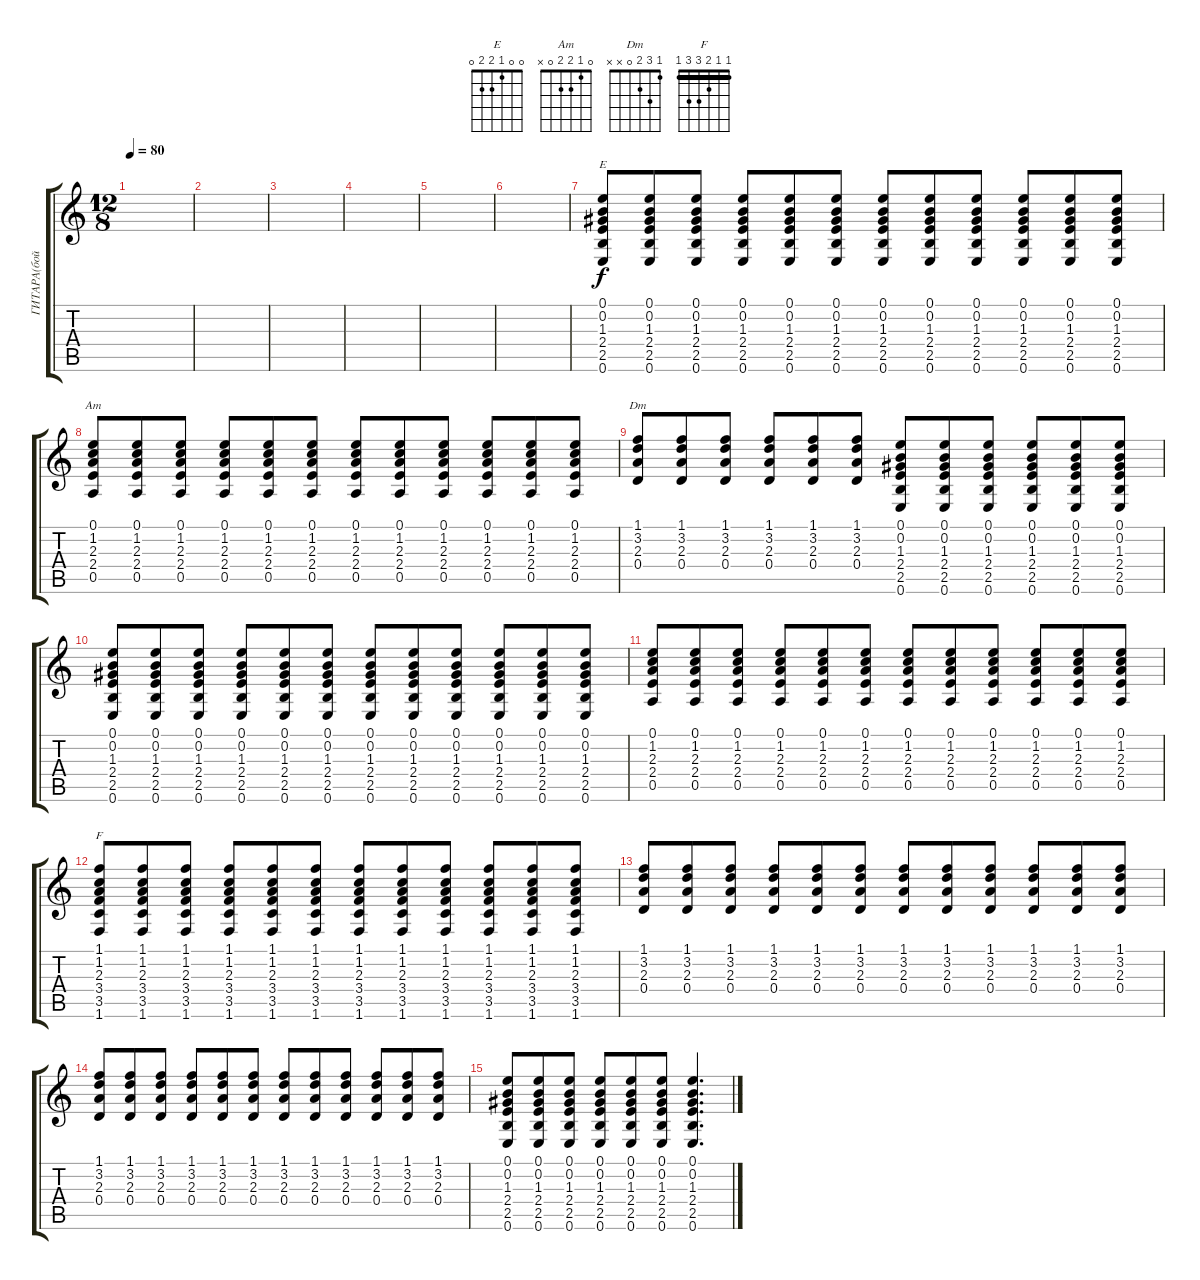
\track ("ГИТАРА(бой)" "ГИТАРА(бой") {instrument acousticguitarsteel}
\staff {score tabs}
\tuning (E4 B3 G3 D3 A2 E2) {hide}
\chord ("E" 0 0 1 2 2 0)
\chord ("Am" 0 1 2 2 0 x)
\chord ("Dm" 1 3 2 0 x x)
\chord ("F" 1 1 2 3 3 1) {barre 1}
\ts (12 8)
\tempo 80
\clef g2
\ks c
|
|
|
|
|
|
(0.1 0.2 1.3 2.4 2.5 0.6).8{ch "E"} (0.1 0.2 1.3 2.4 2.5 0.6).8 (0.1 0.2 1.3 2.4 2.5 0.6).8 (0.1 0.2 1.3 2.4 2.5 0.6).8 (0.1 0.2 1.3 2.4 2.5 0.6).8 (0.1 0.2 1.3 2.4 2.5 0.6).8 (0.1 0.2 1.3 2.4 2.5 0.6).8 (0.1 0.2 1.3 2.4 2.5 0.6).8 (0.1 0.2 1.3 2.4 2.5 0.6).8 (0.1 0.2 1.3 2.4 2.5 0.6).8 (0.1 0.2 1.3 2.4 2.5 0.6).8 (0.1 0.2 1.3 2.4 2.5 0.6).8 |
(0.1 1.2 2.3 2.4 0.5).8{ch "Am"} (0.1 1.2 2.3 2.4 0.5).8 (0.1 1.2 2.3 2.4 0.5).8 (0.1 1.2 2.3 2.4 0.5).8 (0.1 1.2 2.3 2.4 0.5).8 (0.1 1.2 2.3 2.4 0.5).8 (0.1 1.2 2.3 2.4 0.5).8 (0.1 1.2 2.3 2.4 0.5).8 (0.1 1.2 2.3 2.4 0.5).8 (0.1 1.2 2.3 2.4 0.5).8 (0.1 1.2 2.3 2.4 0.5).8 (0.1 1.2 2.3 2.4 0.5).8 |
(1.1 3.2 2.3 0.4).8{ch "Dm"} (1.1 3.2 2.3 0.4).8 (1.1 3.2 2.3 0.4).8 (1.1 3.2 2.3 0.4).8 (1.1 3.2 2.3 0.4).8 (1.1 3.2 2.3 0.4).8 (0.1 0.2 1.3 2.4 2.5 0.6).8 (0.1 0.2 1.3 2.4 2.5 0.6).8 (0.1 0.2 1.3 2.4 2.5 0.6).8 (0.1 0.2 1.3 2.4 2.5 0.6).8 (0.1 0.2 1.3 2.4 2.5 0.6).8 (0.1 0.2 1.3 2.4 2.5 0.6).8 |
(0.1 0.2 1.3 2.4 2.5 0.6).8 (0.1 0.2 1.3 2.4 2.5 0.6).8 (0.1 0.2 1.3 2.4 2.5 0.6).8 (0.1 0.2 1.3 2.4 2.5 0.6).8 (0.1 0.2 1.3 2.4 2.5 0.6).8 (0.1 0.2 1.3 2.4 2.5 0.6).8 (0.1 0.2 1.3 2.4 2.5 0.6).8 (0.1 0.2 1.3 2.4 2.5 0.6).8 (0.1 0.2 1.3 2.4 2.5 0.6).8 (0.1 0.2 1.3 2.4 2.5 0.6).8 (0.1 0.2 1.3 2.4 2.5 0.6).8 (0.1 0.2 1.3 2.4 2.5 0.6).8 |
(0.1 1.2 2.3 2.4 0.5).8 (0.1 1.2 2.3 2.4 0.5).8 (0.1 1.2 2.3 2.4 0.5).8 (0.1 1.2 2.3 2.4 0.5).8 (0.1 1.2 2.3 2.4 0.5).8 (0.1 1.2 2.3 2.4 0.5).8 (0.1 1.2 2.3 2.4 0.5).8 (0.1 1.2 2.3 2.4 0.5).8 (0.1 1.2 2.3 2.4 0.5).8 (0.1 1.2 2.3 2.4 0.5).8 (0.1 1.2 2.3 2.4 0.5).8 (0.1 1.2 2.3 2.4 0.5).8 |
(1.1 1.2 2.3 3.4 3.5 1.6).8{ch "F"} (1.1 1.2 2.3 3.4 3.5 1.6).8 (1.1 1.2 2.3 3.4 3.5 1.6).8 (1.1 1.2 2.3 3.4 3.5 1.6).8 (1.1 1.2 2.3 3.4 3.5 1.6).8 (1.1 1.2 2.3 3.4 3.5 1.6).8 (1.1 1.2 2.3 3.4 3.5 1.6).8 (1.1 1.2 2.3 3.4 3.5 1.6).8 (1.1 1.2 2.3 3.4 3.5 1.6).8 (1.1 1.2 2.3 3.4 3.5 1.6).8 (1.1 1.2 2.3 3.4 3.5 1.6).8 (1.1 1.2 2.3 3.4 3.5 1.6).8 |
(1.1 3.2 2.3 0.4).8 (1.1 3.2 2.3 0.4).8 (1.1 3.2 2.3 0.4).8 (1.1 3.2 2.3 0.4).8 (1.1 3.2 2.3 0.4).8 (1.1 3.2 2.3 0.4).8 (1.1 3.2 2.3 0.4).8 (1.1 3.2 2.3 0.4).8 (1.1 3.2 2.3 0.4).8 (1.1 3.2 2.3 0.4).8 (1.1 3.2 2.3 0.4).8 (1.1 3.2 2.3 0.4).8 |
(1.1 3.2 2.3 0.4).8 (1.1 3.2 2.3 0.4).8 (1.1 3.2 2.3 0.4).8 (1.1 3.2 2.3 0.4).8 (1.1 3.2 2.3 0.4).8 (1.1 3.2 2.3 0.4).8 (1.1 3.2 2.3 0.4).8 (1.1 3.2 2.3 0.4).8 (1.1 3.2 2.3 0.4).8 (1.1 3.2 2.3 0.4).8 (1.1 3.2 2.3 0.4).8 (1.1 3.2 2.3 0.4).8 |
(0.1 0.2 1.3 2.4 2.5 0.6).8 (0.1 0.2 1.3 2.4 2.5 0.6).8 (0.1 0.2 1.3 2.4 2.5 0.6).8 (0.1 0.2 1.3 2.4 2.5 0.6).8 (0.1 0.2 1.3 2.4 2.5 0.6).8 (0.1 0.2 1.3 2.4 2.5 0.6).8 (0.1 0.2 1.3 2.4 2.5 0.6).4{d}
